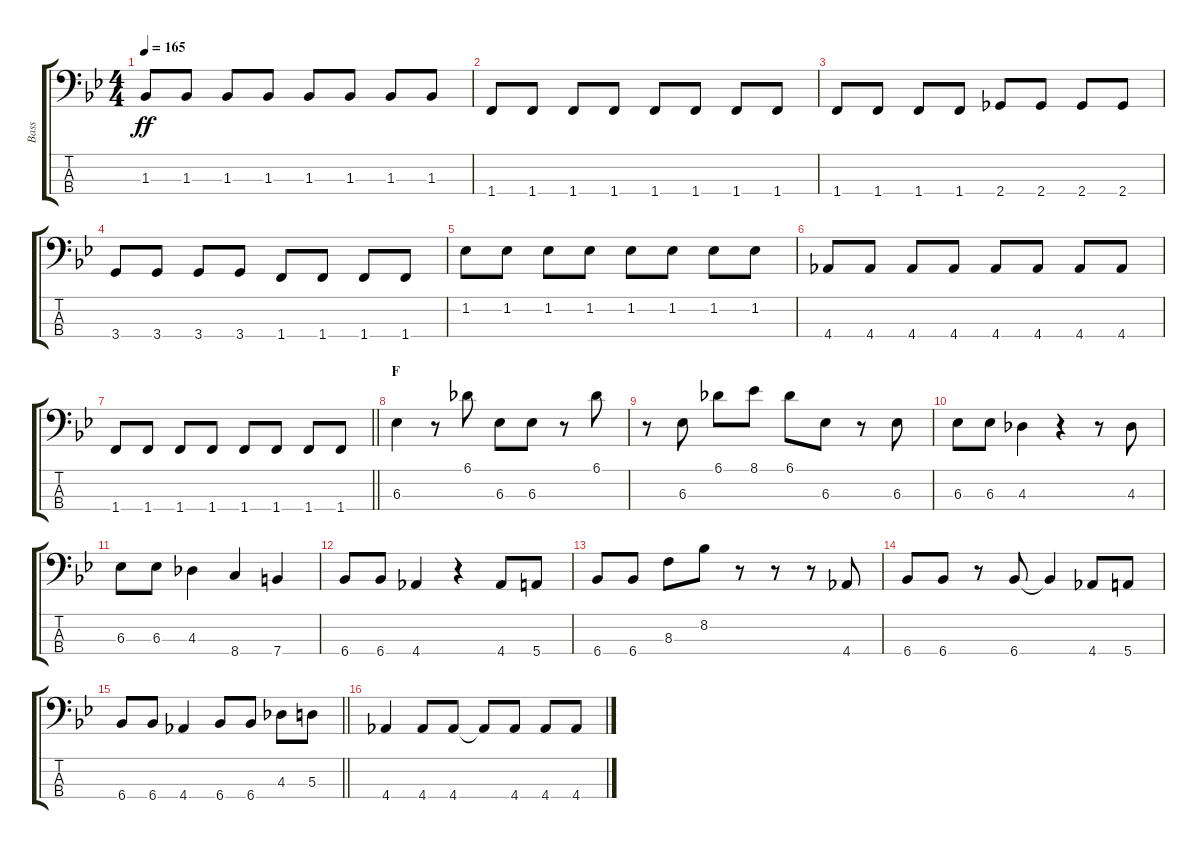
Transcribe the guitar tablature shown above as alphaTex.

\track ("Bass" "Bass") {instrument electricbasspick}
\staff {score tabs}
\tuning (G2 D2 A1 E1) {hide}
\ts (4 4)
\tempo 165
\clef f4
\ks bb
1.3.8{dy ff} 1.3.8 1.3.8 1.3.8 1.3.8 1.3.8 1.3.8 1.3.8 |
1.4.8 1.4.8 1.4.8 1.4.8 1.4.8 1.4.8 1.4.8 1.4.8 |
1.4.8 1.4.8 1.4.8 1.4.8 2.4.8 2.4.8 2.4.8 2.4.8 |
3.4.8 3.4.8 3.4.8 3.4.8 1.4.8 1.4.8 1.4.8 1.4.8 |
1.2.8 1.2.8 1.2.8 1.2.8 1.2.8 1.2.8 1.2.8 1.2.8 |
4.4.8 4.4.8 4.4.8 4.4.8 4.4.8 4.4.8 4.4.8 4.4.8 |
\barLineRight lightlight
1.4.8 1.4.8 1.4.8 1.4.8 1.4.8 1.4.8 1.4.8 1.4.8 |
\section ("" "F")
6.3.4{instrument slapbass1} r.8 6.1.8 6.3.8 6.3.8 r.8 6.1.8 |
r.8 6.3.8 6.1.8 8.1.8 6.1.8 6.3.8 r.8 6.3.8 |
6.3.8 6.3.8 4.3.4 r.4 r.8 4.3.8 |
6.3.8 6.3.8 4.3.4 8.4.4 7.4.4 |
6.4.8 6.4.8 4.4.4 r.4 4.4.8 5.4.8 |
6.4.8 6.4.8 8.3.8 8.2.8 r.8 r.8 r.8 4.4.8 |
6.4.8 6.4.8 r.8 6.4.8 6.4{t}.4 4.4.8 5.4.8 |
\barLineRight lightlight
6.4.8 6.4.8 4.4.4 6.4.8 6.4.8 4.3.8 5.3.8 |
4.4.4{instrument electricbasspick} 4.4.8 4.4.8 4.4{t}.8 4.4.8 4.4.8 4.4.8
